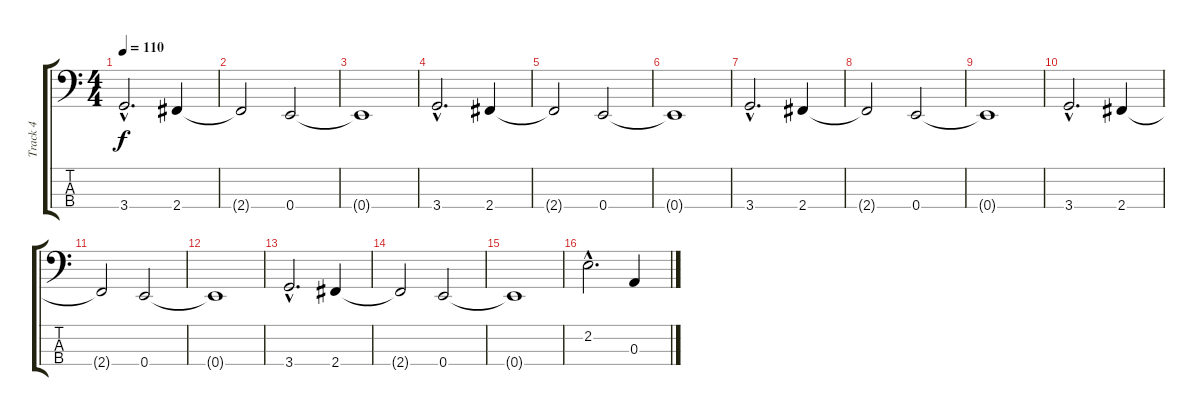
\track ("Track 4" "Track 4") {instrument electricbasspick}
\staff {score tabs}
\tuning (G2 D2 A1 E1) {hide}
\ts (4 4)
\tempo 110
\clef f4
\ks c
3.4{hac}.2{d dy f} 2.4.4 |
2.4{t}.2 0.4.2 |
0.4{t}.1 |
3.4{hac}.2{d} 2.4.4 |
2.4{t}.2 0.4.2 |
0.4{t}.1 |
3.4{hac}.2{d} 2.4.4 |
2.4{t}.2 0.4.2 |
0.4{t}.1 |
3.4{hac}.2{d} 2.4.4 |
2.4{t}.2 0.4.2 |
0.4{t}.1 |
3.4{hac}.2{d} 2.4.4 |
2.4{t}.2 0.4.2 |
0.4{t}.1 |
2.2{hac}.2{d} 0.3.4
